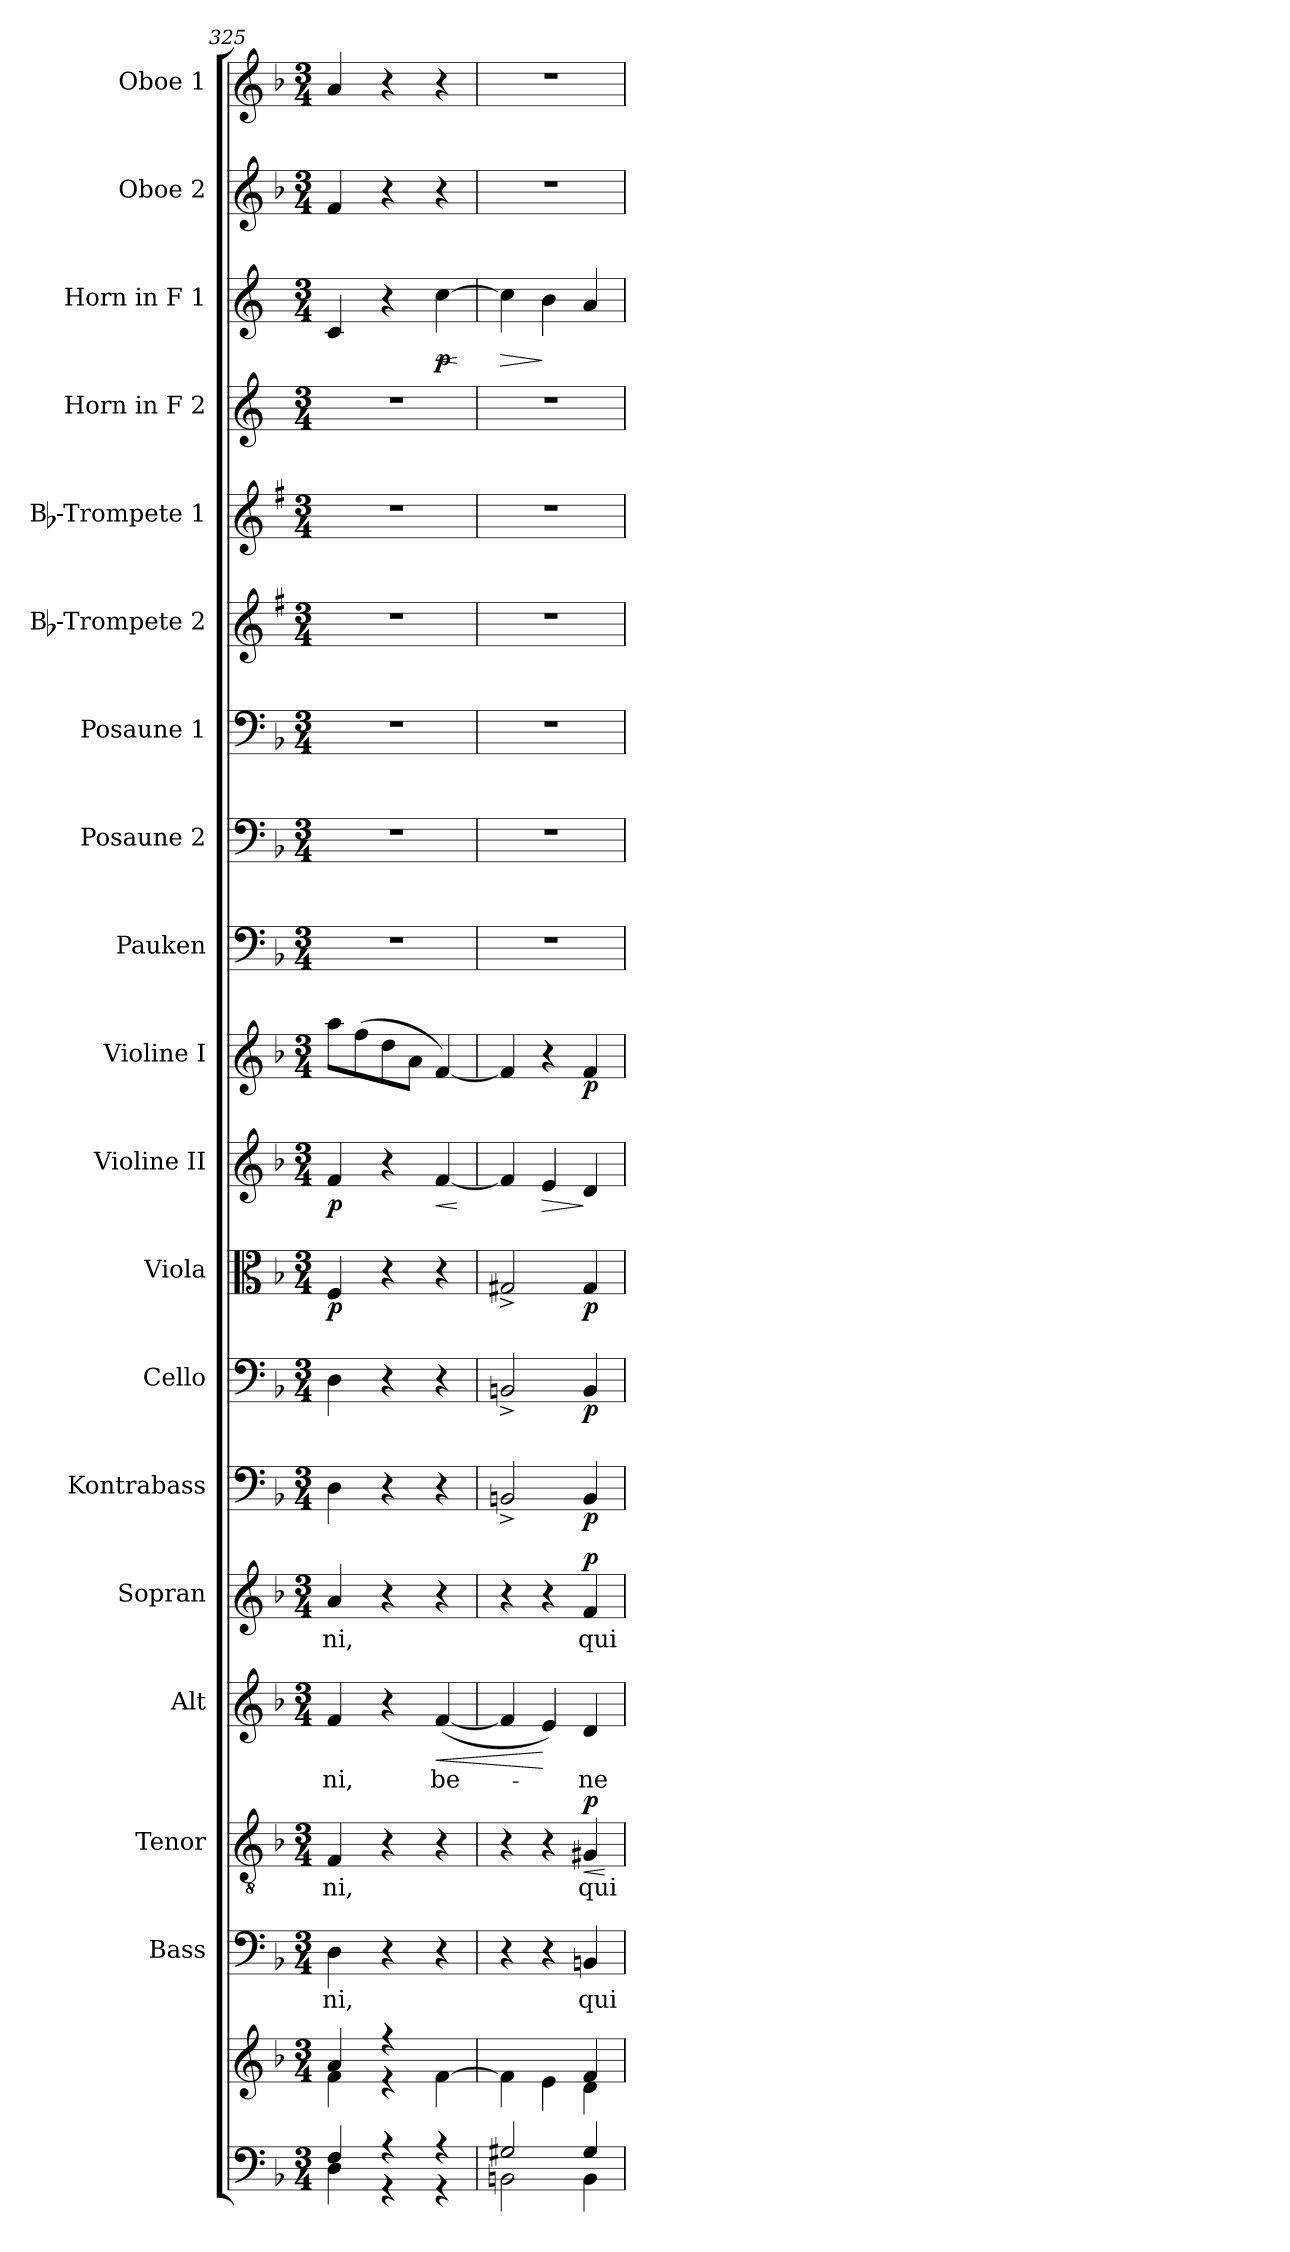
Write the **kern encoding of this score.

**kern	**kern	**kern	**text	**kern	**text	**dynam	**kern	**text	**dynam	**kern	**text	**dynam	**kern	**dynam	**kern	**dynam	**kern	**dynam	**kern	**dynam	**kern	**dynam	**kern	**kern	**kern	**kern	**kern	**kern	**kern	**dynam	**kern	**kern
*part19	*part19	*part18	*part18	*part17	*part17	*part17	*part16	*part16	*part16	*part15	*part15	*part15	*part14	*part14	*part13	*part13	*part12	*part12	*part11	*part11	*part10	*part10	*part9	*part8	*part7	*part6	*part5	*part4	*part3	*part3	*part2	*part1
*staff20	*staff19	*staff18	*staff18	*staff17	*staff17	*staff17	*staff16	*staff16	*staff16	*staff15	*staff15	*staff15	*staff14	*staff14	*staff13	*staff13	*staff12	*staff12	*staff11	*staff11	*staff10	*staff10	*staff9	*staff8	*staff7	*staff6	*staff5	*staff4	*staff3	*staff3	*staff2	*staff1
*	*	*I"Bass	*	*I"Tenor	*	*	*I"Alt	*	*	*I"Sopran	*	*	*I"Kontrabass	*	*I"Cello	*	*I"Viola	*	*I"Violine II	*	*I"Violine I	*	*I"Pauken	*I"Posaune 2	*I"Posaune 1	*I"Bb-Trompete 2	*I"Bb-Trompete 1	*I"Horn in F 2	*I"Horn in F 1	*	*I"Oboe 2	*I"Oboe 1
*	*	*I'B.	*	*I'T.	*	*	*I'A.	*	*	*I'S.	*	*	*I'Kb.	*	*	*	*I'Vla.	*	*I'Vl. II	*	*I'Vl. I	*	*I'Pk.	*I'Pos. 2	*I'Pos. 1	*I'Bb Trp. 2	*I'Bb Trp. 1	*	*	*	*I'Ob. 2	*I'Ob. 1
*clefF4	*clefG2	*clefF4	*	*clefGv2	*	*	*clefG2	*	*	*clefG2	*	*	*clefF4	*	*clefF4	*	*clefC3	*	*clefG2	*	*clefG2	*	*clefF4	*clefF4	*clefF4	*clefG2	*clefG2	*clefG2	*clefG2	*	*clefG2	*clefG2
*	*	*	*	*	*	*	*	*	*	*	*	*	*ITrd7c12	*	*	*	*	*	*	*	*	*	*	*	*	*ITrd1c2	*ITrd1c2	*ITrd4c7	*ITrd4c7	*	*	*
*k[b-]	*k[b-]	*k[b-]	*	*k[b-]	*	*	*k[b-]	*	*	*k[b-]	*	*	*k[b-]	*	*k[b-]	*	*k[b-]	*	*k[b-]	*	*k[b-]	*	*k[b-]	*k[b-]	*k[b-]	*k[b-]	*k[b-]	*k[b-]	*k[b-]	*	*k[b-]	*k[b-]
*F:	*F:	*F:	*	*F:	*	*	*F:	*	*	*F:	*	*	*F:	*	*F:	*	*F:	*	*F:	*	*F:	*	*F:	*F:	*F:	*F:	*F:	*F:	*F:	*	*F:	*F:
*M3/4	*M3/4	*M3/4	*	*M3/4	*	*	*M3/4	*	*	*M3/4	*	*	*M3/4	*	*M3/4	*	*M3/4	*	*M3/4	*	*M3/4	*	*M3/4	*M3/4	*M3/4	*M3/4	*M3/4	*M3/4	*M3/4	*	*M3/4	*M3/4
=325	=325	=325	=325	=325	=325	=325	=325	=325	=325	=325	=325	=325	=325	=325	=325	=325	=325	=325	=325	=325	=325	=325	=325	=325	=325	=325	=325	=325	=325	=325	=325	=325
*^	*^	*	*	*	*	*	*	*	*	*	*	*	*	*	*	*	*	*	*	*	*	*	*	*	*	*	*	*	*	*	*	*
!	!	!	!	!	!LO:LY:b	!	!LO:LY:b	!	!	!LO:LY:b	!	!	!LO:LY:b	!	!	!	!	!	!	!LO:DY:b	!	!LO:DY:b	!	!	!	!	!	!	!	!	!	!	!	!
4F/	4D\	4a/	4f\	4D\	-ni,	4F/	-ni,	.	4f/	-ni,	.	4a/	-ni,	.	4DD\	.	4D\	.	4F/	p	4f/	p	8aa\L	.	2.r	2.r	2.r	2.r	2.r	2.r	4F/	.	4f/	4a/
.	.	.	.	.	.	.	.	.	.	.	.	.	.	.	.	.	.	.	.	.	.	.	(>8ff\	.	.	.	.	.	.	.	.	.	.	.
4r	4r	4r	4r	4r	.	4r	.	.	4r	.	.	4r	.	.	4r	.	4r	.	4r	.	4r	.	8dd\	.	.	.	.	.	.	.	4r	.	4r	4r
.	.	.	.	.	.	.	.	.	.	.	.	.	.	.	.	.	.	.	.	.	.	.	8a\J	.	.	.	.	.	.	.	.	.	.	.
!	!	!	!	!	!	!	!	!	!	!LO:LY:b	!LO:HP:b	!	!	!	!	!	!	!	!	!	!	!LO:HP:b	!	!	!	!	!	!	!	!	!	!LO:HP:b	!	!
!	!	!	!	!	!	!	!	!	!	!	!	!	!	!	!	!	!	!	!	!	!	!	!	!	!	!	!	!	!	!	!	!LO:DY:n=1:b	!	!
4r	4r	4ryy	[<4f\	4r	.	4r	.	.	(<[4f/	be-	<	4r	.	.	4r	.	4r	.	4r	.	[4f/	<	[4f/)	.	.	.	.	.	.	.	[4f\	< p	4r	4r
*v	*v	*	*	*	*	*	*	*	*	*	*	*	*	*	*	*	*	*	*	*	*	*	*	*	*	*	*	*	*	*	*	*	*	*
*	*v	*v	*	*	*	*	*	*	*	*	*	*	*	*	*	*	*	*	*	*	*	*	*	*	*	*	*	*	*	*	*	*	*
.	.	.	.	.	.	.	.	.	.	.	.	.	.	.	.	.	.	.	.	[	.	.	.	.	.	.	.	.	.	[	.	.
=326	=326	=326	=326	=326	=326	=326	=326	=326	=326	=326	=326	=326	=326	=326	=326	=326	=326	=326	=326	=326	=326	=326	=326	=326	=326	=326	=326	=326	=326	=326	=326	=326
*^	*^	*	*	*	*	*	*	*	*	*	*	*	*	*	*	*	*	*	*	*	*	*	*	*	*	*	*	*	*	*	*	*
!	!	!	!	!	!	!	!	!	!	!	!	!	!	!	!	!	!	!	!	!	!	!	!	!	!	!	!	!	!	!	!	!LO:HP:b	!	!
2G#X/	2BBn\	2ryy	4f\]	4r	.	4r	.	.	4f/]	.	.	4r	.	.	2BBBn^</	.	2BBn^</	.	2G#X^</	.	4f/]	.	4f/]	.	2.r	2.r	2.r	2.r	2.r	2.r	4f\]	>	2.r	2.r
!	!	!	!	!	!	!	!	!	!	!	!	!	!	!	!	!	!	!	!	!	!	!LO:HP:b	!	!	!	!	!	!	!	!	!	!	!	!
.	.	.	4e\	4r	.	4r	.	.	4e/)	.	[	4r	.	.	.	.	.	.	.	.	4e/	>	4r	.	.	.	.	.	.	.	4e\	]	.	.
!	!	!	!	!	!LO:LY:b	!	!LO:LY:b	!LO:HP:b	!	!LO:LY:b	!	!	!LO:LY:b	!	!	!	!	!	!	!	!	!	!	!	!	!	!	!	!	!	!	!	!	!
!	!	!	!	!	!	!	!	!LO:DY:n=1:a	!	!	!	!	!	!LO:DY:a	!	!LO:DY:b	!	!LO:DY:b	!	!LO:DY:b	!	!	!	!LO:DY:b	!	!	!	!	!	!	!	!	!	!
4G#/	4BB\	4f/	4d\	4BBn/	qui	4G#X/	qui	< p	4d/	-ne-	.	4f/	qui	p	4BBB/	p	4BB/	p	4G#/	p	4d/	]	4f/	p	.	.	.	.	.	.	4d/	.	.	.
*v	*v	*	*	*	*	*	*	*	*	*	*	*	*	*	*	*	*	*	*	*	*	*	*	*	*	*	*	*	*	*	*	*	*	*
*	*v	*v	*	*	*	*	*	*	*	*	*	*	*	*	*	*	*	*	*	*	*	*	*	*	*	*	*	*	*	*	*	*	*
.	.	.	.	.	.	[	.	.	.	.	.	.	.	.	.	.	.	.	.	.	.	.	.	.	.	.	.	.	.	.	.	.
=	=	=	=	=	=	=	=	=	=	=	=	=	=	=	=	=	=	=	=	=	=	=	=	=	=	=	=	=	=	=	=	=
*-	*-	*-	*-	*-	*-	*-	*-	*-	*-	*-	*-	*-	*-	*-	*-	*-	*-	*-	*-	*-	*-	*-	*-	*-	*-	*-	*-	*-	*-	*-	*-	*-
